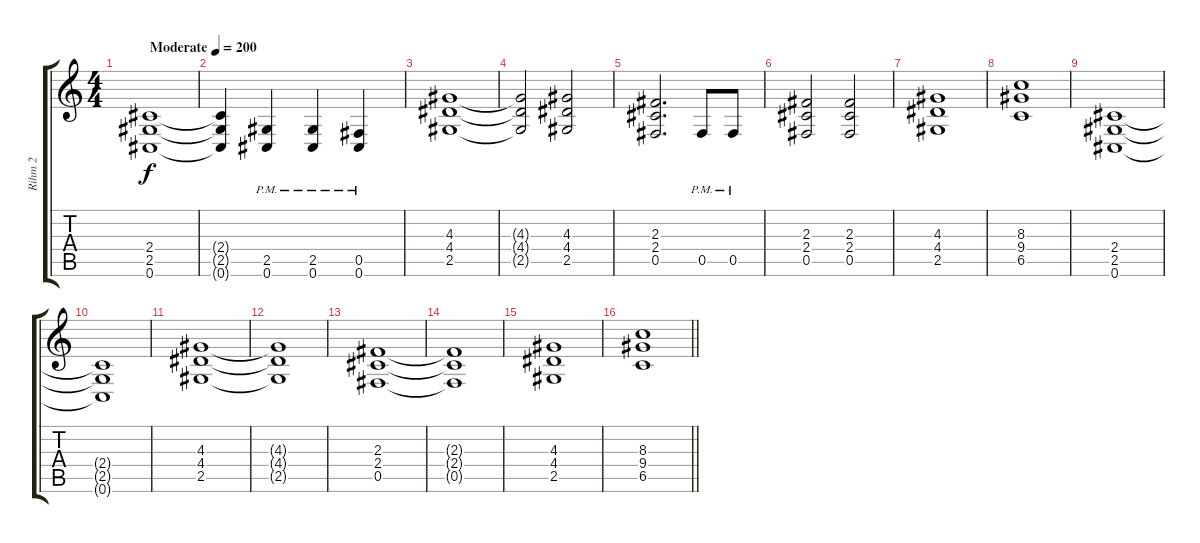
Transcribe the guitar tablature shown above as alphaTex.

\track ("Rihm 2" "Rihm 2") {instrument distortionguitar}
\staff {score tabs}
\tuning (Db4 Ab3 E3 B2 Gb2 Db2) {hide}
\ts (4 4)
\tempo (200 "Moderate")
\clef g2
\ks c
(2.4 2.5 0.6).1{dy f instrument distortionguitar} |
(2.4{t} 2.5{t} 0.6{t}).4 (2.5{pm} 0.6{pm}).4 (2.5{pm} 0.6{pm}).4 (0.5{pm} 0.6{pm}).4 |
(4.3 4.4 2.5).1 |
(4.3{t} 4.4{t} 2.5{t}).2 (4.3 4.4 2.5).2 |
(2.3 2.4 0.5).2{d} 0.5{pm}.8 0.5{pm}.8 |
(2.3 2.4 0.5).2 (2.3 2.4 0.5).2 |
(4.3 4.4 2.5).1 |
(8.3 9.4 6.5).1 |
(2.4 2.5 0.6).1 |
(2.4{t} 2.5{t} 0.6{t}).1 |
(4.3 4.4 2.5).1 |
(4.3{t} 4.4{t} 2.5{t}).1 |
(2.3 2.4 0.5).1 |
(2.3{t} 2.4{t} 0.5{t}).1 |
(4.3 4.4 2.5).1 |
\barLineRight lightlight
(8.3 9.4 6.5).1
